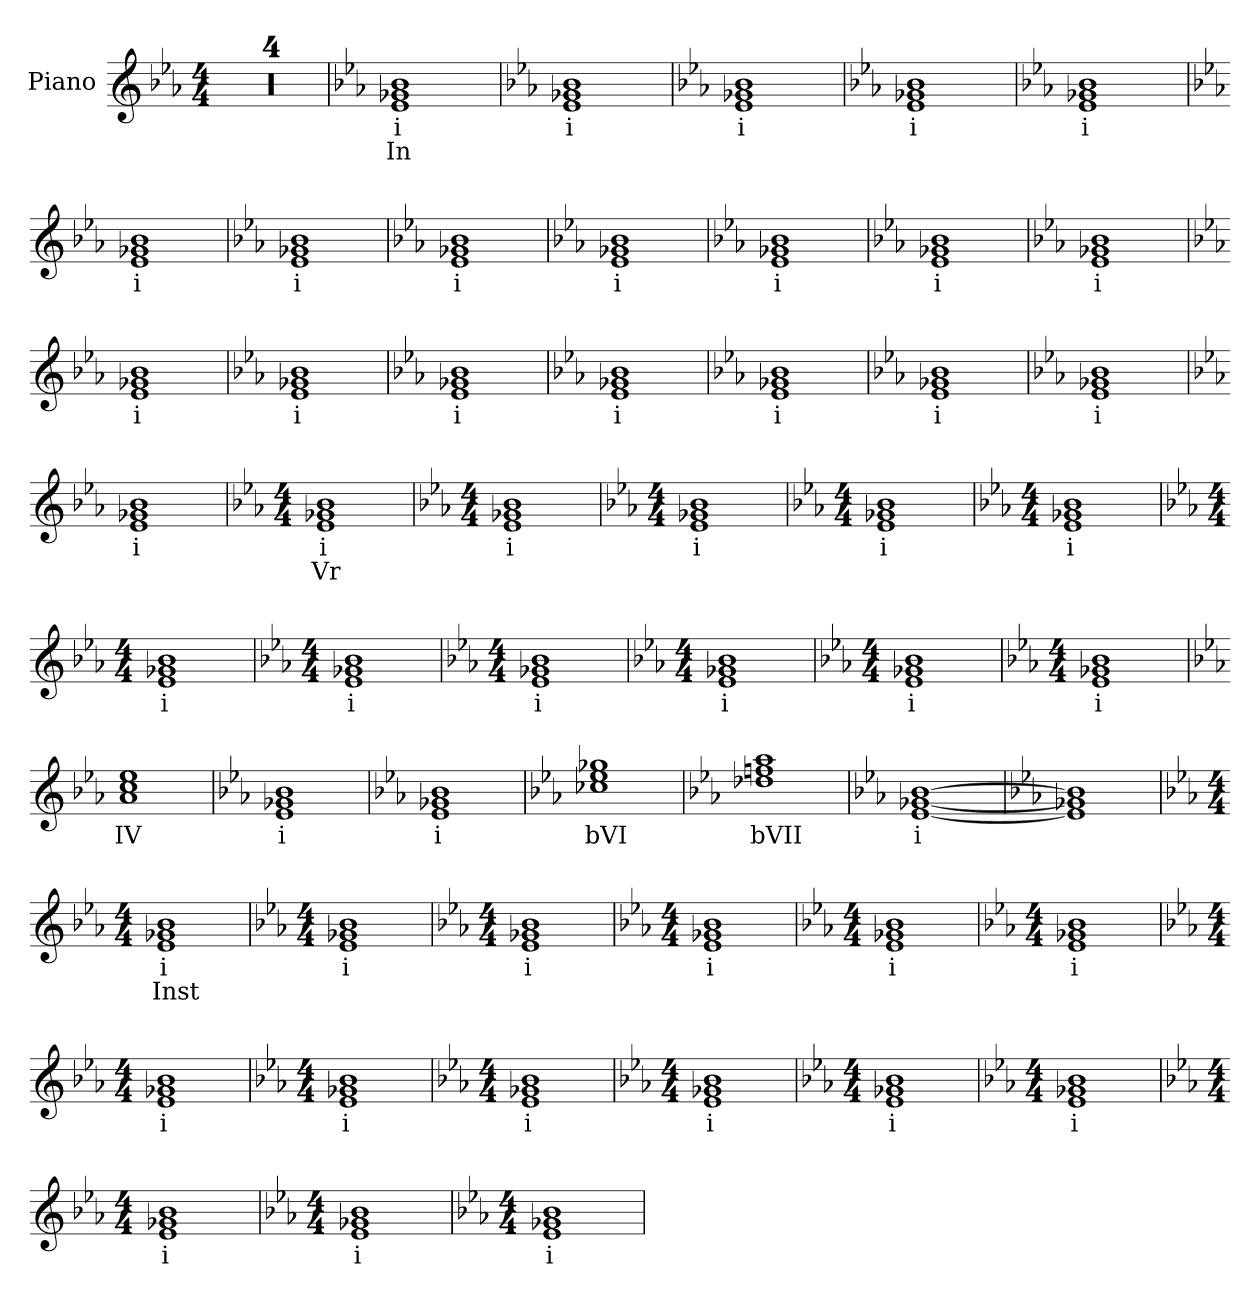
**kern	**text	**text
*part1	*part1	*part1
*staff1	*staff1	*staff1
*I"Piano	*	*
*I'Pno	*	*
*k[b-e-a-]	*	*
*E-:	*	*
*M4/4	*	*
=	=	=
1r	.	.
=	=	=
*k[b-e-a-]	*	*
*E-:	*	*
*M4/4	*	*
1r	.	.
=	=	=
*k[b-e-a-]	*	*
*E-:	*	*
*M4/4	*	*
1r	.	.
=	=	=
*k[b-e-a-]	*	*
*E-:	*	*
*M4/4	*	*
1r	.	.
=	=	=
*k[b-e-a-]	*	*
*E-:	*	*
1e- 1g-X 1b-	i	In
=	=	=
*k[b-e-a-]	*	*
*E-:	*	*
1e- 1g-X 1b-	i	.
=	=	=
*k[b-e-a-]	*	*
*E-:	*	*
1e- 1g-X 1b-	i	.
=	=	=
*k[b-e-a-]	*	*
*E-:	*	*
1e- 1g-X 1b-	i	.
=	=	=
*k[b-e-a-]	*	*
*E-:	*	*
1e- 1g-X 1b-	i	.
=	=	=
*k[b-e-a-]	*	*
*E-:	*	*
1e- 1g-X 1b-	i	.
=	=	=
*k[b-e-a-]	*	*
*E-:	*	*
1e- 1g-X 1b-	i	.
=	=	=
*k[b-e-a-]	*	*
*E-:	*	*
1e- 1g-X 1b-	i	.
=	=	=
*k[b-e-a-]	*	*
*E-:	*	*
1e- 1g-X 1b-	i	.
=	=	=
*k[b-e-a-]	*	*
*E-:	*	*
1e- 1g-X 1b-	i	.
=	=	=
*k[b-e-a-]	*	*
*E-:	*	*
1e- 1g-X 1b-	i	.
=	=	=
*k[b-e-a-]	*	*
*E-:	*	*
1e- 1g-X 1b-	i	.
=	=	=
*k[b-e-a-]	*	*
*E-:	*	*
1e- 1g-X 1b-	i	.
=	=	=
*k[b-e-a-]	*	*
*E-:	*	*
1e- 1g-X 1b-	i	.
=	=	=
*k[b-e-a-]	*	*
*E-:	*	*
1e- 1g-X 1b-	i	.
=	=	=
*k[b-e-a-]	*	*
*E-:	*	*
1e- 1g-X 1b-	i	.
=	=	=
*k[b-e-a-]	*	*
*E-:	*	*
1e- 1g-X 1b-	i	.
=	=	=
*k[b-e-a-]	*	*
*E-:	*	*
1e- 1g-X 1b-	i	.
=	=	=
*k[b-e-a-]	*	*
*E-:	*	*
1e- 1g-X 1b-	i	.
=	=	=
*k[b-e-a-]	*	*
*E-:	*	*
1e- 1g-X 1b-	i	.
=	=	=
*k[b-e-a-]	*	*
*E-:	*	*
*M4/4	*	*
1e- 1g-X 1b-	i	Vr
=	=	=
*k[b-e-a-]	*	*
*E-:	*	*
*M4/4	*	*
1e- 1g-X 1b-	i	.
=	=	=
*k[b-e-a-]	*	*
*E-:	*	*
*M4/4	*	*
1e- 1g-X 1b-	i	.
=	=	=
*k[b-e-a-]	*	*
*E-:	*	*
*M4/4	*	*
1e- 1g-X 1b-	i	.
=	=	=
*k[b-e-a-]	*	*
*E-:	*	*
*M4/4	*	*
1e- 1g-X 1b-	i	.
=	=	=
*k[b-e-a-]	*	*
*E-:	*	*
*M4/4	*	*
1e- 1g-X 1b-	i	.
=	=	=
*k[b-e-a-]	*	*
*E-:	*	*
*M4/4	*	*
1e- 1g-X 1b-	i	.
=	=	=
*k[b-e-a-]	*	*
*E-:	*	*
*M4/4	*	*
1e- 1g-X 1b-	i	.
=	=	=
*k[b-e-a-]	*	*
*E-:	*	*
*M4/4	*	*
1e- 1g-X 1b-	i	.
=	=	=
*k[b-e-a-]	*	*
*E-:	*	*
*M4/4	*	*
1e- 1g-X 1b-	i	.
=	=	=
*k[b-e-a-]	*	*
*E-:	*	*
*M4/4	*	*
1e- 1g-X 1b-	i	.
=	=	=
*k[b-e-a-]	*	*
*E-:	*	*
1a- 1cc 1ee-	IV	.
=	=	=
*k[b-e-a-]	*	*
*E-:	*	*
1e- 1g-X 1b-	i	.
=	=	=
*k[b-e-a-]	*	*
*E-:	*	*
1e- 1g-X 1b-	i	.
=	=	=
*k[b-e-a-]	*	*
*E-:	*	*
1cc-X 1ee- 1gg-X	bVI	.
=	=	=
*k[b-e-a-]	*	*
*E-:	*	*
1dd-X 1ffn 1aa-	bVII	.
=	=	=
*k[b-e-a-]	*	*
*E-:	*	*
[1e- [1g-X [1b-	i	.
=	=	=
*k[b-e-a-]	*	*
*E-:	*	*
1e-] 1g-X] 1b-]	.	.
=	=	=
*k[b-e-a-]	*	*
*E-:	*	*
*M4/4	*	*
1e- 1g-X 1b-	i	Inst
=	=	=
*k[b-e-a-]	*	*
*E-:	*	*
*M4/4	*	*
1e- 1g-X 1b-	i	.
=	=	=
*k[b-e-a-]	*	*
*E-:	*	*
*M4/4	*	*
1e- 1g-X 1b-	i	.
=	=	=
*k[b-e-a-]	*	*
*E-:	*	*
*M4/4	*	*
1e- 1g-X 1b-	i	.
=	=	=
*k[b-e-a-]	*	*
*E-:	*	*
*M4/4	*	*
1e- 1g-X 1b-	i	.
=	=	=
*k[b-e-a-]	*	*
*E-:	*	*
*M4/4	*	*
1e- 1g-X 1b-	i	.
=	=	=
*k[b-e-a-]	*	*
*E-:	*	*
*M4/4	*	*
1e- 1g-X 1b-	i	.
=	=	=
*k[b-e-a-]	*	*
*E-:	*	*
*M4/4	*	*
1e- 1g-X 1b-	i	.
=	=	=
*k[b-e-a-]	*	*
*E-:	*	*
*M4/4	*	*
1e- 1g-X 1b-	i	.
=	=	=
*k[b-e-a-]	*	*
*E-:	*	*
*M4/4	*	*
1e- 1g-X 1b-	i	.
=	=	=
*k[b-e-a-]	*	*
*E-:	*	*
*M4/4	*	*
1e- 1g-X 1b-	i	.
=	=	=
*k[b-e-a-]	*	*
*E-:	*	*
*M4/4	*	*
1e- 1g-X 1b-	i	.
=	=	=
*k[b-e-a-]	*	*
*E-:	*	*
*M4/4	*	*
1e- 1g-X 1b-	i	.
=	=	=
*k[b-e-a-]	*	*
*E-:	*	*
*M4/4	*	*
1e- 1g-X 1b-	i	.
=	=	=
*k[b-e-a-]	*	*
*E-:	*	*
*M4/4	*	*
1e- 1g-X 1b-	i	.
=	=	=
*-	*-	*-
